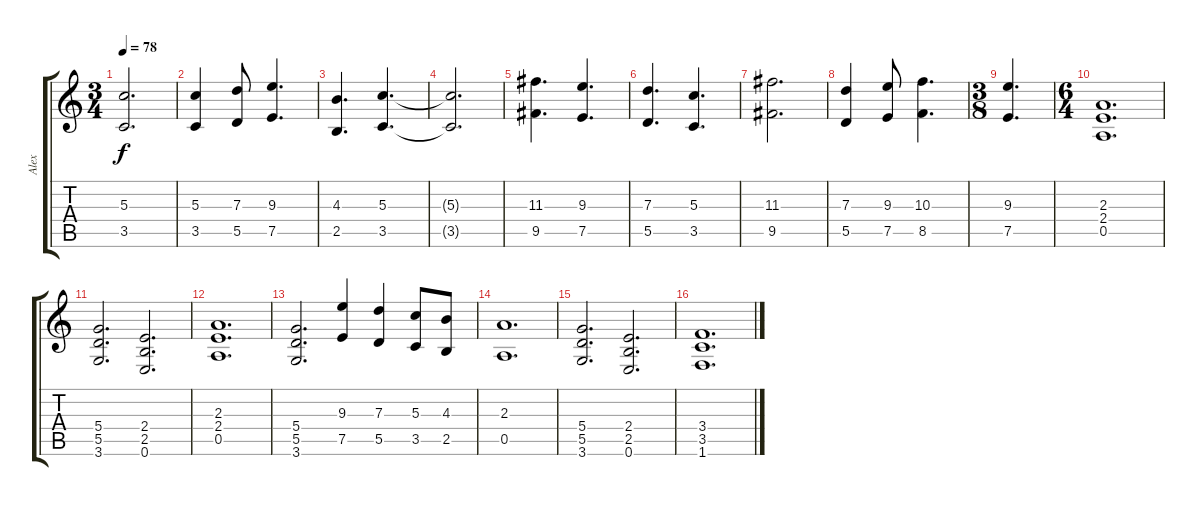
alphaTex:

\track ("Alex" "Alex") {instrument overdrivenguitar}
\staff {score tabs}
\tuning (E4 B3 G3 D3 A2 E2) {hide}
\ts (3 4)
\tempo 78
\clef g2
\ks c
(5.3{t} 3.5{t}).2{d dy f} |
(5.3 3.5).4 (7.3 5.5).8 (9.3 7.5).4{d} |
(4.3 2.5).4{d} (5.3 3.5).4{d} |
(5.3{t} 3.5{t}).2{d} |
(11.3 9.5).4{d} (9.3 7.5).4{d} |
(7.3 5.5).4{d} (5.3 3.5).4{d} |
(11.3 9.5).2{d} |
(7.3 5.5).4 (9.3 7.5).8 (10.3 8.5).4{d} |
\ts (3 8)
(9.3 7.5).4{d} |
\ts (6 4)
(2.3 2.4 0.5).1{d} |
(5.4 5.5 3.6).2{d} (2.4 2.5 0.6).2{d} |
(2.3 2.4 0.5).1{d} |
(5.4 5.5 3.6).2{d} (9.3 7.5).4 (7.3 5.5).4 (5.3 3.5).8 (4.3 2.5).8 |
(2.3 0.5).1{d} |
(5.4 5.5 3.6).2{d} (2.4 2.5 0.6).2{d} |
(3.4 3.5 1.6).1{d}
